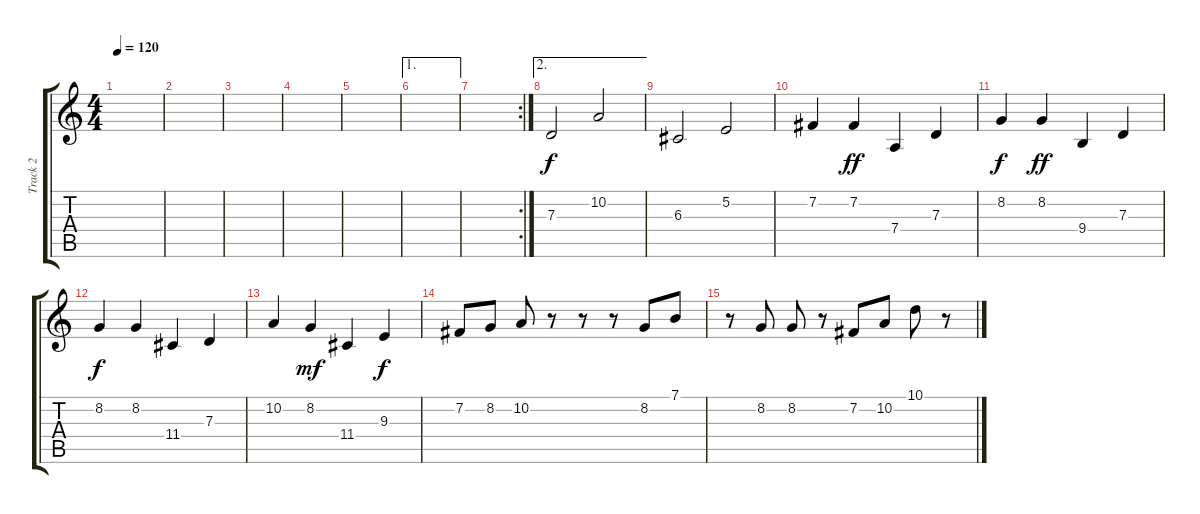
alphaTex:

\track ("Track 2" "Track 2") {instrument blownbottle}
\staff {score tabs}
\tuning (E4 B3 G3 D3 A2 E2) {hide}
\ts (4 4)
\tempo 120
\clef g2
\ks c
|
|
|
|
|
\ae 1
|
\rc 2
|
\ae 2
7.3.2 10.2.2 |
6.3.2 5.2.2 |
7.2.4 7.2.4{dy ff} 7.4.4 7.3.4 |
8.2.4{dy f} 8.2.4{dy ff} 9.4.4 7.3.4 |
8.2.4{dy f} 8.2.4 11.4.4 7.3.4 |
10.2.4 8.2.4{dy mf} 11.4.4 9.3.4{dy f} |
7.2.8 8.2.8 10.2.8 r.8 r.8 r.8 8.2.8 7.1.8 |
r.8 8.2.8 8.2.8 r.8 7.2.8 10.2.8 10.1.8 r.8
